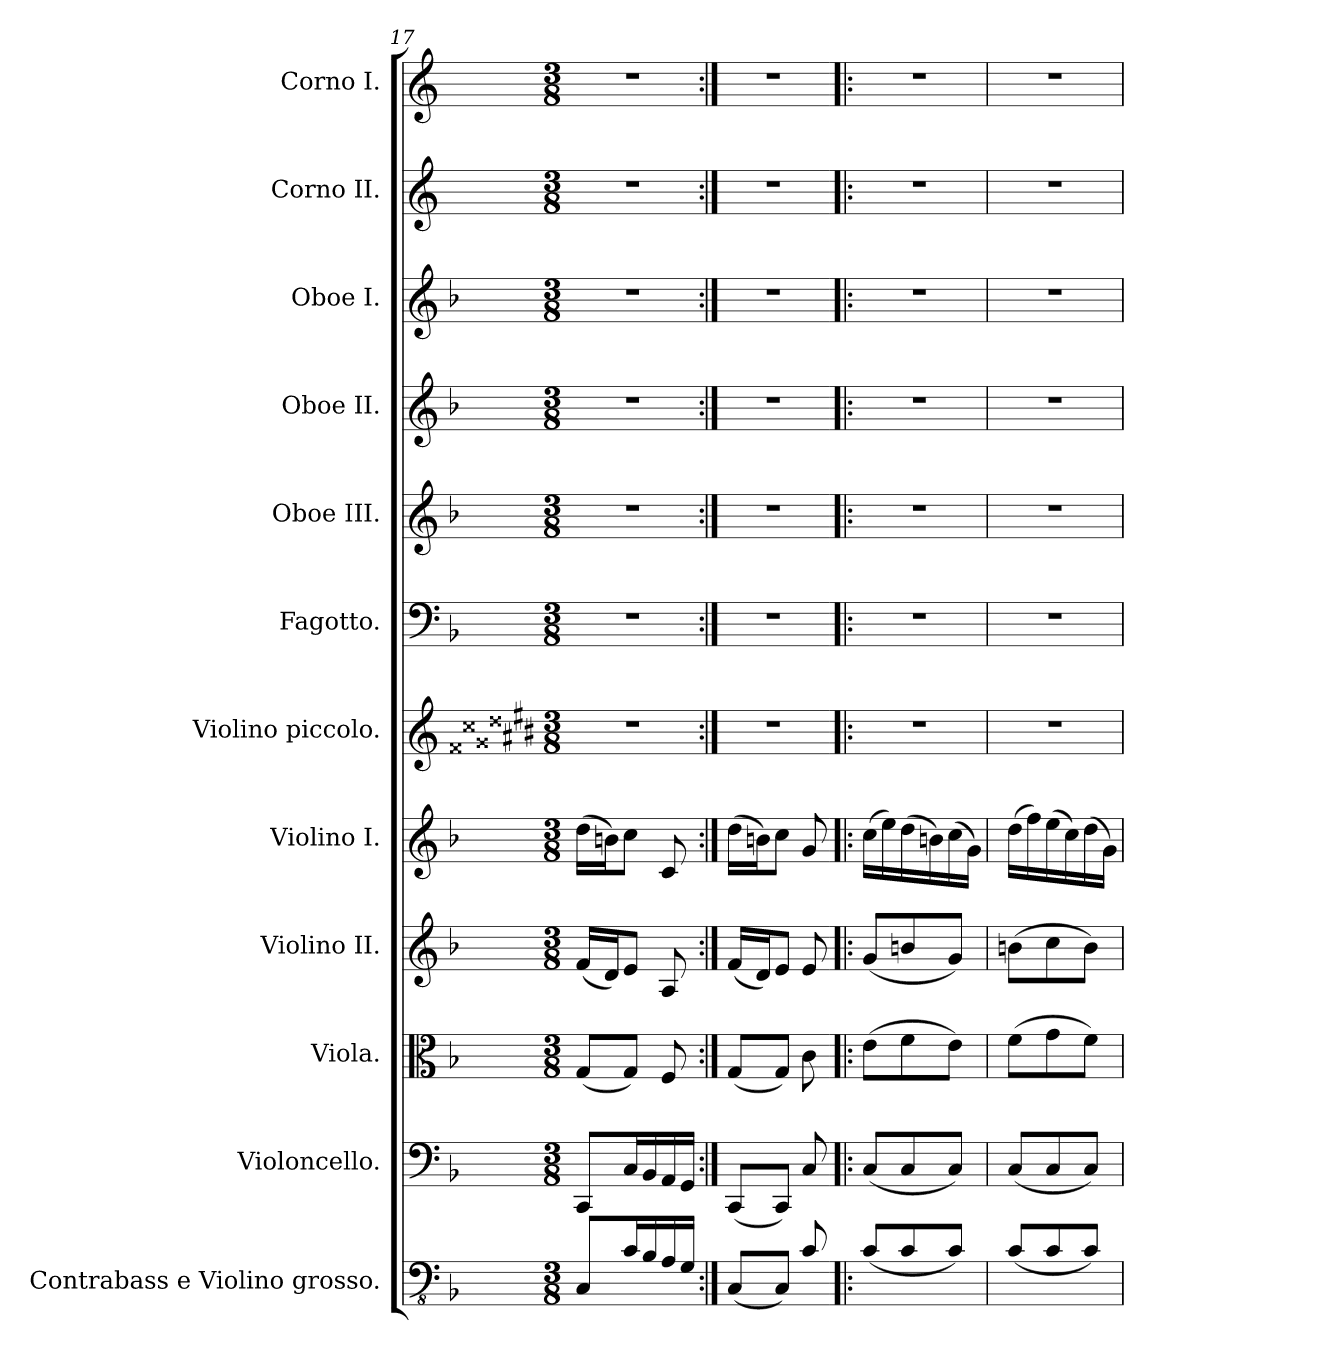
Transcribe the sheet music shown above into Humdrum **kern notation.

**kern	**kern	**kern	**kern	**kern	**kern	**kern	**kern	**kern	**kern	**kern	**kern
*part12	*part11	*part10	*part9	*part8	*part7	*part6	*part5	*part4	*part3	*part2	*part1
*staff12	*staff11	*staff10	*staff9	*staff8	*staff7	*staff6	*staff5	*staff4	*staff3	*staff2	*staff1
*I"Contrabass e Violino grosso.	*I"Violoncello.	*I"Viola.	*I"Violino II.	*I"Violino I.	*I"Violino piccolo.	*I"Fagotto.	*I"Oboe III.	*I"Oboe II.	*I"Oboe I.	*I"Corno II.	*I"Corno I.
*I'Cnb e Vln gr.	*I'Vlc.	*I'Vla.	*I'Vln II.	*I'Vln I.	*I'Vln picc.	*I'Fgt.	*I'Obe III.	*I'Obe II.	*I'Obe I.	*I'Crn II.	*I'Crn I.
*clefFv4	*clefF4	*clefC3	*clefG2	*clefG2	*clefG2	*clefF4	*clefG2	*clefG2	*clefG2	*clefG2	*clefG2
*ITrd7c12	*	*	*	*	*ITrd-1c-3	*	*	*	*	*ITrd4c7	*ITrd4c7
*k[b-]	*k[b-]	*k[b-]	*k[b-]	*k[b-]	*k[f##c##g##d##a#e#b#]	*k[b-]	*k[b-]	*k[b-]	*k[b-]	*k[b-]	*k[b-]
*M3/8	*M3/8	*M3/8	*M3/8	*M3/8	*M3/8	*M3/8	*M3/8	*M3/8	*M3/8	*M3/8	*M3/8
=17	=17	=17	=17	=17	=17	=17	=17	=17	=17	=17	=17
8CCC/L	8CC/L	(<8G/L	(<16f/LL	(>16dd\LL	4.r	4.r	4.r	4.r	4.r	4.r	4.r
.	.	.	16d/J)	16bn\J)	.	.	.	.	.	.	.
16CC/L	16C/L	8G/J)	8e/J	8cc\J	.	.	.	.	.	.	.
16BBB-/	16BB-/	.	.	.	.	.	.	.	.	.	.
16AAA/	16AA/	8F/	8A/	8c/	.	.	.	.	.	.	.
16GGG/JJ	16GG/JJ	.	.	.	.	.	.	.	.	.	.
=18:|!	=18:|!	=18:|!	=18:|!	=18:|!	=18:|!	=18:|!	=18:|!	=18:|!	=18:|!	=18:|!	=18:|!
(<8CCC/L	(<8CC/L	(<8G/L	(<16f/LL	(>16dd\LL	4.r	4.r	4.r	4.r	4.r	4.r	4.r
.	.	.	16d/J)	16bn\J)	.	.	.	.	.	.	.
8CCC/J)	8CC/J)	8G/J)	8e/J	8cc\J	.	.	.	.	.	.	.
8CC/	8C/	8c\	8e/	8g/	.	.	.	.	.	.	.
=19!|:	=19!|:	=19!|:	=19!|:	=19!|:	=19!|:	=19!|:	=19!|:	=19!|:	=19!|:	=19!|:	=19!|:
(<8CC/L	(<8C/L	(>8e\L	(<8g/L	(>16cc\LL	4.r	4.r	4.r	4.r	4.r	4.r	4.r
.	.	.	.	16ee\)	.	.	.	.	.	.	.
8CC/	8C/	8f\	8bn/	(>16dd\	.	.	.	.	.	.	.
.	.	.	.	16bn\)	.	.	.	.	.	.	.
8CC/J)	8C/J)	8e\J)	8g/J)	(>16cc\	.	.	.	.	.	.	.
.	.	.	.	16g\JJ)	.	.	.	.	.	.	.
=20	=20	=20	=20	=20	=20	=20	=20	=20	=20	=20	=20
(<8CC/L	(<8C/L	(>8f\L	(>8bn\L	(>16dd\LL	4.r	4.r	4.r	4.r	4.r	4.r	4.r
.	.	.	.	16ff\)	.	.	.	.	.	.	.
8CC/	8C/	8g\	8cc\	(>16ee\	.	.	.	.	.	.	.
.	.	.	.	16cc\)	.	.	.	.	.	.	.
8CC/J)	8C/J)	8f\J)	8b\J)	(>16dd\	.	.	.	.	.	.	.
.	.	.	.	16g\JJ)	.	.	.	.	.	.	.
=	=	=	=	=	=	=	=	=	=	=	=
*-	*-	*-	*-	*-	*-	*-	*-	*-	*-	*-	*-
